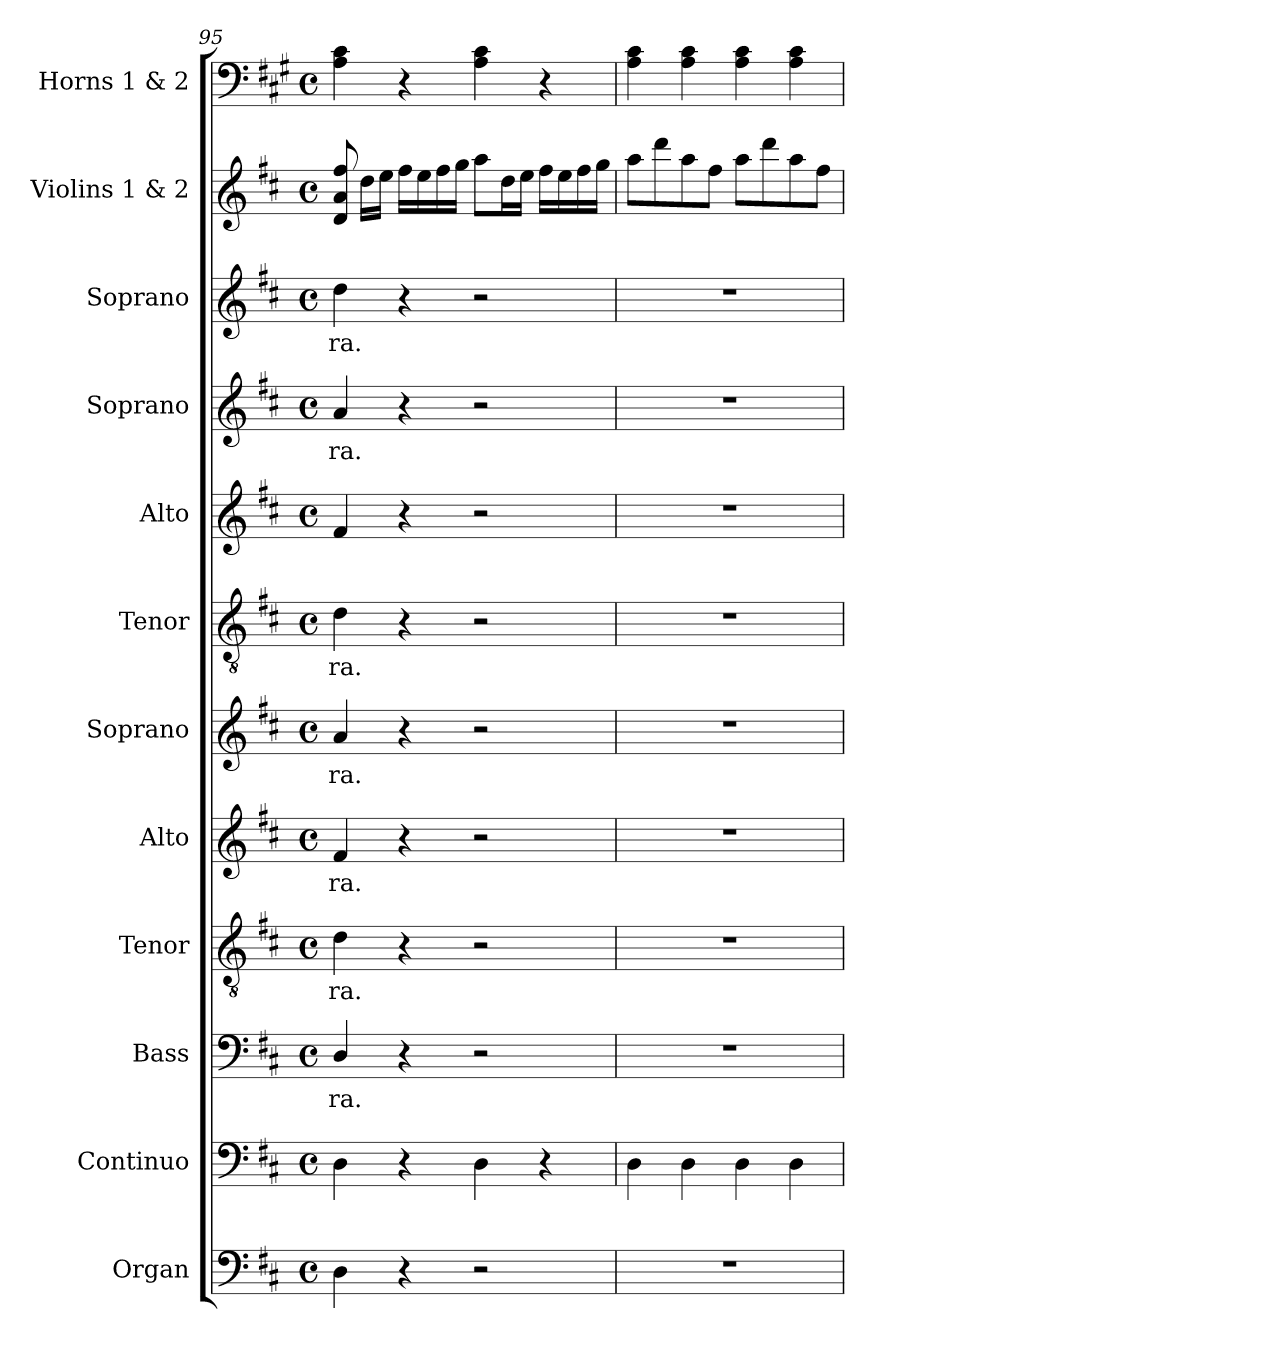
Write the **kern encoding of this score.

**kern	**kern	**kern	**text	**kern	**text	**kern	**text	**kern	**text	**kern	**text	**kern	**kern	**text	**kern	**text	**kern	**kern
*part12	*part11	*part10	*part10	*part9	*part9	*part8	*part8	*part7	*part7	*part6	*part6	*part5	*part4	*part4	*part3	*part3	*part2	*part1
*staff12	*staff11	*staff10	*staff10	*staff9	*staff9	*staff8	*staff8	*staff7	*staff7	*staff6	*staff6	*staff5	*staff4	*staff4	*staff3	*staff3	*staff2	*staff1
*I"Organ	*I"Continuo	*I"Bass	*	*I"Tenor	*	*I"Alto	*	*I"Soprano	*	*I"Tenor	*	*I"Alto	*I"Soprano	*	*I"Soprano	*	*I"Violins 1 & 2	*I"Horns 1 & 2
*I'Org.	*I'Cont.	*I'B.	*	*I'T.	*	*I'A.	*	*I'S.	*	*I'T.	*	*I'A.	*I'S.	*	*I'S.	*	*I'Vlns	*I'Hns.
*clefF4	*clefF4	*clefF4	*	*clefGv2	*	*clefG2	*	*clefG2	*	*clefGv2	*	*clefG2	*clefG2	*	*clefG2	*	*clefG2	*clefF4
*	*	*	*	*ITrd7c12	*	*	*	*	*	*ITrd7c12	*	*	*	*	*	*	*	*ITrd4c7
*k[f#c#]	*k[f#c#]	*k[f#c#]	*	*k[f#c#]	*	*k[f#c#]	*	*k[f#c#]	*	*k[f#c#]	*	*k[f#c#]	*k[f#c#]	*	*k[f#c#]	*	*k[f#c#]	*k[f#c#]
*D:	*D:	*D:	*	*D:	*	*D:	*	*D:	*	*D:	*	*D:	*D:	*	*D:	*	*D:	*D:
*M4/4	*M4/4	*M4/4	*	*M4/4	*	*M4/4	*	*M4/4	*	*M4/4	*	*M4/4	*M4/4	*	*M4/4	*	*M4/4	*M4/4
*met(c)	*met(c)	*met(c)	*	*met(c)	*	*met(c)	*	*met(c)	*	*met(c)	*	*met(c)	*met(c)	*	*met(c)	*	*met(c)	*met(c)
=95	=95	=95	=95	=95	=95	=95	=95	=95	=95	=95	=95	=95	=95	=95	=95	=95	=95	=95
!	!	!	!LO:LY:b:color=#000000	!	!	!	!	!	!	!	!	!	!	!	!	!	!	!
!	!	!	!	!	!LO:LY:b:color=#000000	!	!	!	!	!	!	!	!	!	!	!	!	!
!	!	!	!	!	!	!	!LO:LY:b:color=#000000	!	!	!	!	!	!	!	!	!	!	!
!	!	!	!	!	!	!	!	!	!LO:LY:b:color=#000000	!	!	!	!	!	!	!	!	!
!	!	!	!	!	!	!	!	!	!	!	!LO:LY:b:color=#000000	!	!	!	!	!	!	!
!	!	!	!	!	!	!	!	!	!	!	!	!	!	!LO:LY:b:color=#000000	!	!	!	!
!	!	!	!	!	!	!	!	!	!	!	!	!	!	!	!	!LO:LY:b:color=#000000	!	!
4Di\	4Di\	4Di/	ra.	4Di\	-ra.	4f#i/	-ra.	4ai/	-ra.	4Di\	-ra.	4f#i/	4ai/	-ra.	4ddi\	-ra.	8di/ 8ai 8ff#i	4Di\ 4F#i
.	.	.	.	.	.	.	.	.	.	.	.	.	.	.	.	.	16ddi\LL	.
.	.	.	.	.	.	.	.	.	.	.	.	.	.	.	.	.	16eei\JJ	.
4r	4r	4r	.	4r	.	4r	.	4r	.	4r	.	4r	4r	.	4r	.	16ff#i\LL	4r
.	.	.	.	.	.	.	.	.	.	.	.	.	.	.	.	.	16eei\	.
.	.	.	.	.	.	.	.	.	.	.	.	.	.	.	.	.	16ff#i\	.
.	.	.	.	.	.	.	.	.	.	.	.	.	.	.	.	.	16ggi\JJ	.
2r	4Di\	2r	.	2r	.	2r	.	2r	.	2r	.	2r	2r	.	2r	.	8aai\L	4Di\ 4F#i
.	.	.	.	.	.	.	.	.	.	.	.	.	.	.	.	.	16ddi\L	.
.	.	.	.	.	.	.	.	.	.	.	.	.	.	.	.	.	16eei\JJ	.
.	4r	.	.	.	.	.	.	.	.	.	.	.	.	.	.	.	16ff#i\LL	4r
.	.	.	.	.	.	.	.	.	.	.	.	.	.	.	.	.	16eei\	.
.	.	.	.	.	.	.	.	.	.	.	.	.	.	.	.	.	16ff#i\	.
.	.	.	.	.	.	.	.	.	.	.	.	.	.	.	.	.	16ggi\JJ	.
=96	=96	=96	=96	=96	=96	=96	=96	=96	=96	=96	=96	=96	=96	=96	=96	=96	=96	=96
1r	4Di\	1r	.	1r	.	1r	.	1r	.	1r	.	1r	1r	.	1r	.	8aai\L	4Di\ 4F#i
.	.	.	.	.	.	.	.	.	.	.	.	.	.	.	.	.	8dddi\	.
.	4Di\	.	.	.	.	.	.	.	.	.	.	.	.	.	.	.	8aai\	4Di\ 4F#i
.	.	.	.	.	.	.	.	.	.	.	.	.	.	.	.	.	8ff#i\J	.
.	4Di\	.	.	.	.	.	.	.	.	.	.	.	.	.	.	.	8aai\L	4Di\ 4F#i
.	.	.	.	.	.	.	.	.	.	.	.	.	.	.	.	.	8dddi\	.
.	4Di\	.	.	.	.	.	.	.	.	.	.	.	.	.	.	.	8aai\	4Di\ 4F#i
.	.	.	.	.	.	.	.	.	.	.	.	.	.	.	.	.	8ff#i\J	.
=	=	=	=	=	=	=	=	=	=	=	=	=	=	=	=	=	=	=
*-	*-	*-	*-	*-	*-	*-	*-	*-	*-	*-	*-	*-	*-	*-	*-	*-	*-	*-
